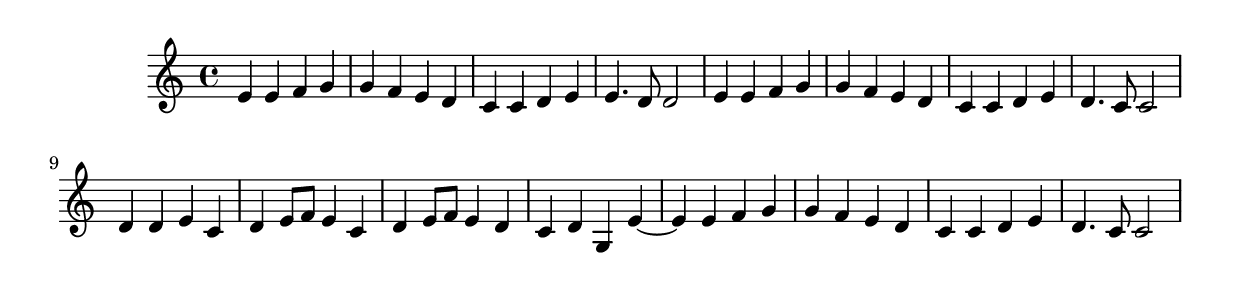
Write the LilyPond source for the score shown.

\version "2.14.0"
%{\header {
  title = "ode to joy"
  composer = "Beethoven"
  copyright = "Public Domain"
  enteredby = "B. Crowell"
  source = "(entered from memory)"
}%}
\score{{\key c \major
    \time 4/4
    %{\tempo 4=130
    %}\relative e' {
  e4 e f g | g f e d | c c d e | e4. d8 d2 |
  e4 e f g | g f e d | c c d e | d4. c8 c2 |
  d4 d e c | d e8 f8 e4 c | d e8 f8 e4 d | c d g, e'~ |
  e4 e f g | g f e d | c c d e | d4. c8 c2 |
}
}}